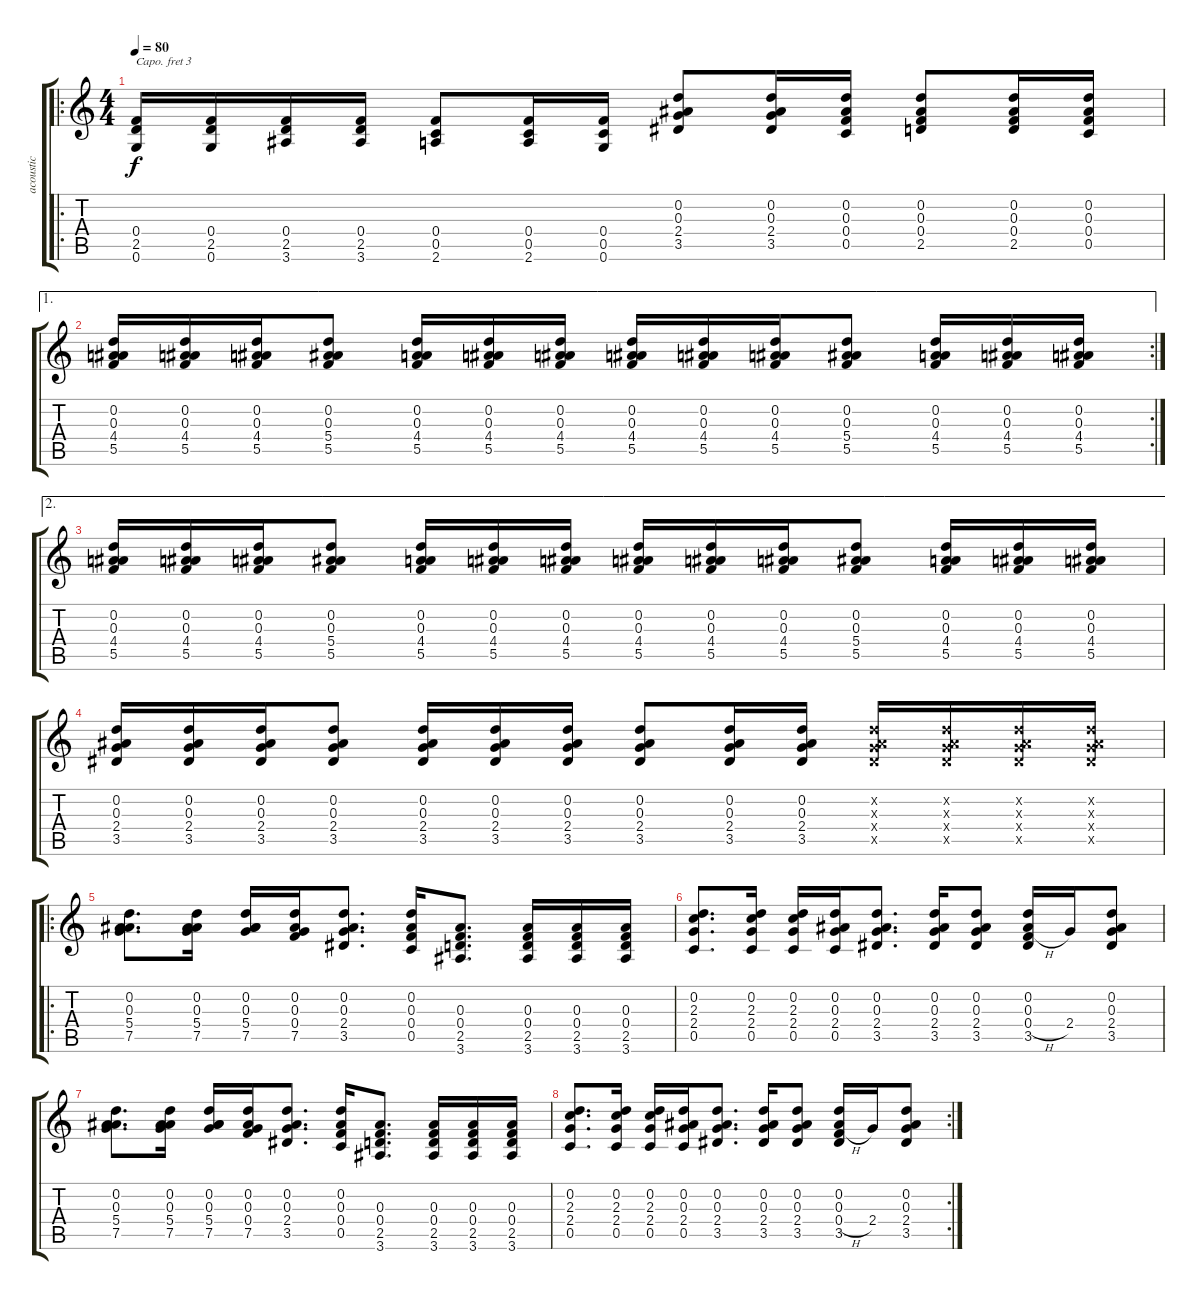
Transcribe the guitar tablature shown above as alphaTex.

\track ("acoustic" "acoustic") {instrument acousticguitarnylon}
\staff {score tabs}
\capo 3
\tuning (E4 B3 G3 D3 A2 E2) {hide}
\ro
\ts (4 4)
\tempo 80
\clef g2
\ks c
(0.4 2.5 0.6).16{dy f} (0.4 2.5 0.6).16 (0.4 2.5 3.6).16 (0.4 2.5 3.6).16 (0.4 0.5 2.6).8 (0.4 0.5 2.6).16 (0.4 0.5 0.6).16 (0.2 0.3 2.4 3.5).8 (0.2 0.3 2.4 3.5).16 (0.2 0.3 0.4 0.5).16 (0.2 0.3 0.4 2.5).8 (0.2 0.3 0.4 2.5).16 (0.2 0.3 0.4 0.5).16 |
\ae 1
\rc 2
(0.2 0.3 4.4 5.5).16 (0.2 0.3 4.4 5.5).16 (0.2 0.3 4.4 5.5).16 (0.2 0.3 5.4 5.5).8 (0.2 0.3 4.4 5.5).16 (0.2 0.3 4.4 5.5).16 (0.2 0.3 4.4 5.5).16 (0.2 0.3 4.4 5.5).16 (0.2 0.3 4.4 5.5).16 (0.2 0.3 4.4 5.5).16 (0.2 0.3 5.4 5.5).8 (0.2 0.3 4.4 5.5).16 (0.2 0.3 4.4 5.5).16 (0.2 0.3 4.4 5.5).16 |
\ae 2
(0.2 0.3 4.4 5.5).16 (0.2 0.3 4.4 5.5).16 (0.2 0.3 4.4 5.5).16 (0.2 0.3 5.4 5.5).8 (0.2 0.3 4.4 5.5).16 (0.2 0.3 4.4 5.5).16 (0.2 0.3 4.4 5.5).16 (0.2 0.3 4.4 5.5).16 (0.2 0.3 4.4 5.5).16 (0.2 0.3 4.4 5.5).16 (0.2 0.3 5.4 5.5).8 (0.2 0.3 4.4 5.5).16 (0.2 0.3 4.4 5.5).16 (0.2 0.3 4.4 5.5).16 |
(0.2 0.3 2.4 3.5).16 (0.2 0.3 2.4 3.5).16 (0.2 0.3 2.4 3.5).16 (0.2 0.3 2.4 3.5).8 (0.2 0.3 2.4 3.5).16 (0.2 0.3 2.4 3.5).16 (0.2 0.3 2.4 3.5).16 (0.2 0.3 2.4 3.5).8 (0.2 0.3 2.4 3.5).16 (0.2 0.3 2.4 3.5).16 (0.2{x} 0.3{x} 2.4{x} 3.5{x}).16 (0.2{x} 0.3{x} 2.4{x} 3.5{x}).16 (0.2{x} 0.3{x} 2.4{x} 3.5{x}).16 (0.2{x} 0.3{x} 2.4{x} 3.5{x}).16 |
\ro
(0.2 0.3 5.4 7.5).8{d} (0.2 0.3 5.4 7.5).16 (0.2 0.3 5.4 7.5).16 (0.2 0.3 0.4 7.5).16 (0.2 0.3 2.4 3.5).8{d} (0.2 0.3 0.4 0.5).16 (0.3 0.4 2.5 3.6).8{d} (0.3 0.4 2.5 3.6).16 (0.3 0.4 2.5 3.6).16 (0.3 0.4 2.5 3.6).16 |
(0.2 2.3 2.4 0.5).8{d} (0.2 2.3 2.4 0.5).16 (0.2 2.3 2.4 0.5).16 (0.2 0.3 2.4 0.5).16 (0.2 0.3 2.4 3.5).8{d} (0.2 0.3 2.4 3.5).16 (0.2 0.3 2.4 3.5).8 (0.2 0.3 0.4{h} 3.5).16 2.4.16 (0.2 0.3 2.4 3.5).8 |
(0.2 0.3 5.4 7.5).8{d} (0.2 0.3 5.4 7.5).16 (0.2 0.3 5.4 7.5).16 (0.2 0.3 0.4 7.5).16 (0.2 0.3 2.4 3.5).8{d} (0.2 0.3 0.4 0.5).16 (0.3 0.4 2.5 3.6).8{d} (0.3 0.4 2.5 3.6).16 (0.3 0.4 2.5 3.6).16 (0.3 0.4 2.5 3.6).16 |
\rc 2
(0.2 2.3 2.4 0.5).8{d} (0.2 2.3 2.4 0.5).16 (0.2 2.3 2.4 0.5).16 (0.2 0.3 2.4 0.5).16 (0.2 0.3 2.4 3.5).8{d} (0.2 0.3 2.4 3.5).16 (0.2 0.3 2.4 3.5).8 (0.2 0.3 0.4{h} 3.5).16 2.4.16 (0.2 0.3 2.4 3.5).8
